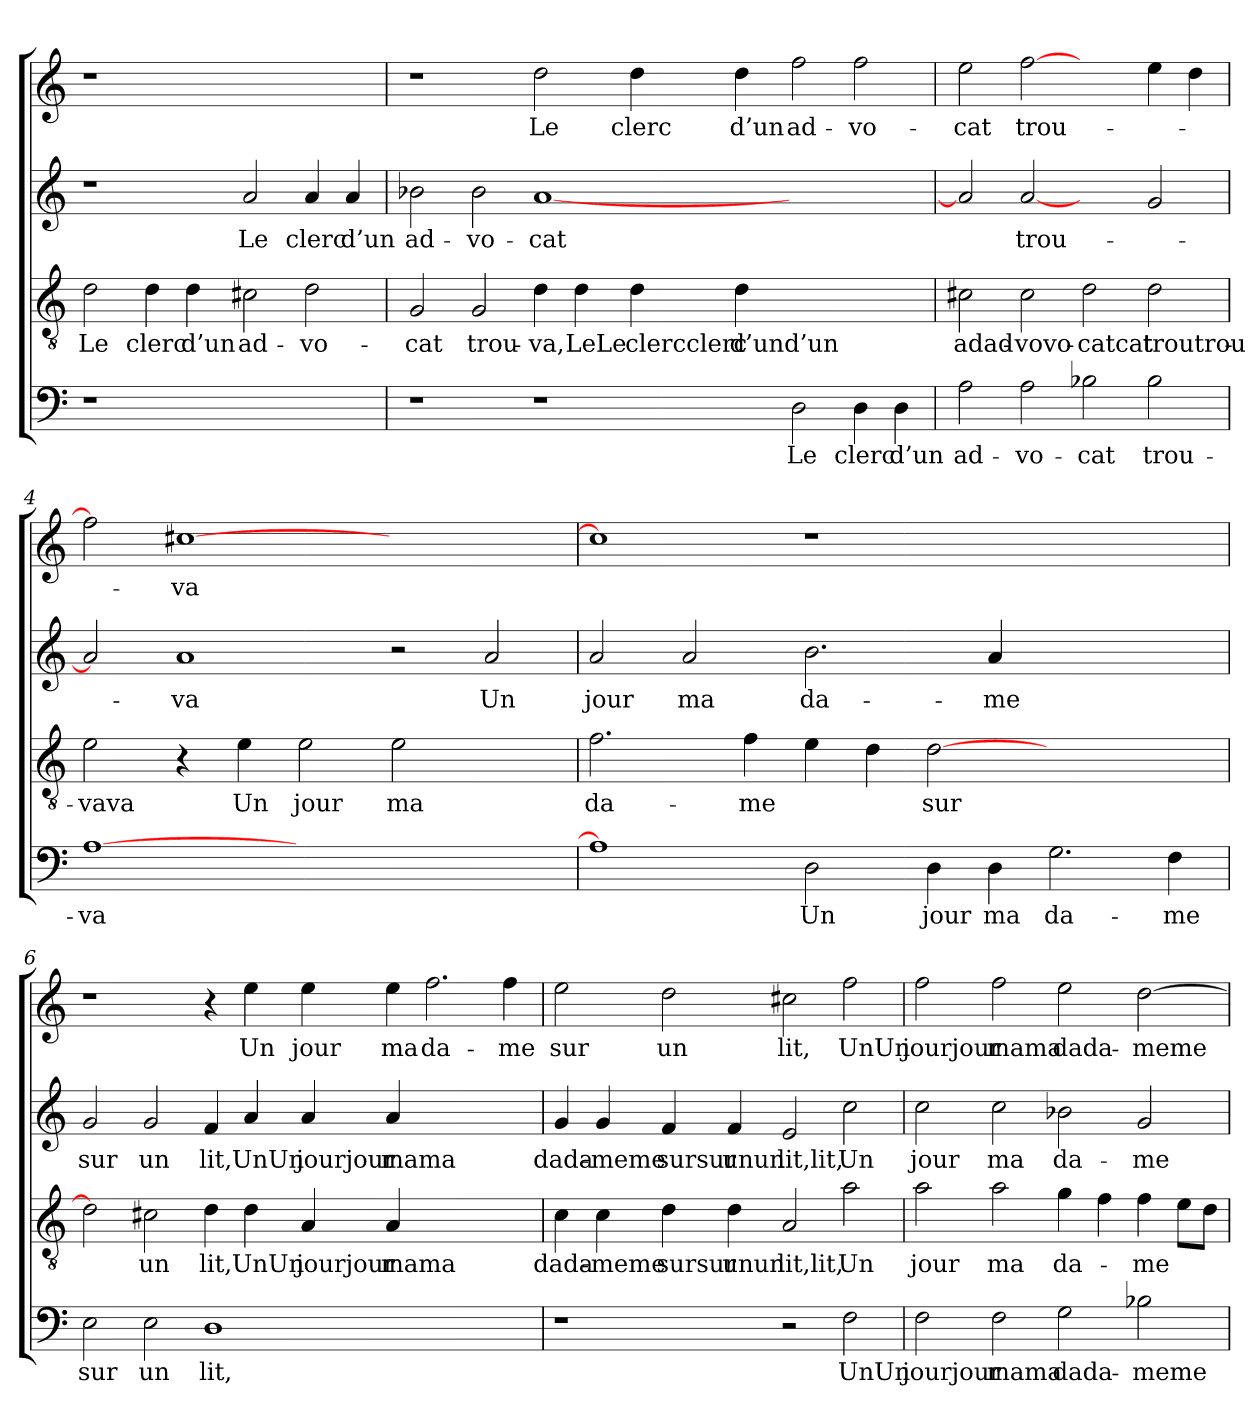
**kern	**text	**kern	**text	**kern	**text	**kern	**text
*part4	*part4	*part3	*part3	*part2	*part2	*part1	*part1
*staff4	*staff4	*staff3	*staff3	*staff2	*staff2	*staff1	*staff1
*clefF4	*	*clefGv2	*	*clefG2	*	*clefG2	*
*k[]	*	*k[]	*	*k[]	*	*k[]	*
=1	=1	=1	=1	=1	=1	=1	=1
1r	.	2d	Le	1r	.	1r	.
.	.	4d	clerc	.	.	.	.
.	.	4d	d’un	.	.	.	.
1ryy	.	2c#X	ad-	2a	Le	1ryy	.
.	.	2d	-vo-	4a	clerc	.	.
.	.	.	.	4a	d’un	.	.
=2	=2	=2	=2	=2	=2	=2	=2
1r	.	2G	-cat	2b-X	ad-	1r	.
.	.	2G	trou-	2b-	-vo-	.	.
1r	.	4d	-va,	[1a	-cat	2dd	Le
.	.	4d	LeLe	.	.	.	.
.	.	4d	clercclerc	.	.	4dd	clerc
.	.	4d	d’und’un	.	.	4dd	d’un
2D	Le	1ryy	.	1ryy	.	2ff	ad-
4D	clerc	.	.	.	.	2ff	-vo-
4D	d’un	.	.	.	.	.	.
=3	=3	=3	=3	=3	=3	=3	=3
2A	ad-	2c#X	adad-	2a]	.	2ee	-cat
2A	-vo-	2c#	-vovo-	[2a	trou-	[2ff	trou-
2B-X	-cat	2d	-catcat	2ryy	.	2ryy	.
2B-	trou-	2d	troutrou-	2g	.	4ee	.
.	.	.	.	.	.	4dd	.
!!LO:LB:g=z
=4	=4	=4	=4	=4	=4	=4	=4
[1A	-va	2e	-vava	2a]	.	2ff]	.
.	.	4r	.	1a	-va	[1cc#X	-va
.	.	4e	Un	.	.	.	.
1.ryy	.	2e	jour	.	.	.	.
.	.	2e	ma	2r	.	1ryy	.
.	.	2ryy	.	2a	Un	.	.
=5	=5	=5	=5	=5	=5	=5	=5
1A]	.	2.f	da-	2a	jour	1cc#]	.
.	.	.	.	2a	ma	.	.
.	.	4f	-me	.	.	.	.
2D	Un	4e	.	2.b	da-	1r	.
.	.	4d	.	.	.	.	.
4D	jour	[2d	sur	.	.	.	.
4D	ma	.	.	4a	-me	.	.
2.G	da-	1ryy	.	1ryy	.	1ryy	.
4F	-me	.	.	.	.	.	.
=6	=6	=6	=6	=6	=6	=6	=6
2E	sur	2d]	.	2g	sur	1r	.
2E	un	2c#X	un	2g	un	.	.
1D	lit,	4d	lit,	4f	lit,	4r	.
.	.	4d	UnUn	4a	UnUn	4ee	Un
.	.	4A	jourjour	4a	jourjour	4ee	jour
.	.	4A	mama	4a	mama	4ee	ma
1ryy	.	1ryy	.	1ryy	.	2.ff	da-
.	.	.	.	.	.	4ff	-me
=7	=7	=7	=7	=7	=7	=7	=7
1r	.	4c	dada-	4g	dada-	2ee	sur
.	.	4c	-meme	4g	-meme	.	.
.	.	4d	sursur	4f	sursur	2dd	un
.	.	4d	unun	4f	unun	.	.
2r	.	2A	lit,lit,	2e	lit,lit,	2cc#X	lit,
2F	UnUn	2a	Un	2cc	Un	2ff	UnUn
!!LO:LB:g=z
=8	=8	=8	=8	=8	=8	=8	=8
2F	jourjour	2a	jour	2cc	jour	2ff	jourjour
2F	mama	2a	ma	2cc	ma	2ff	mama
2G	dada-	4g	da-	2b-X	da-	2ee	dada-
.	.	4f	.	.	.	.	.
2B-X	-meme	4f	-me	2g	-me	[2dd	-meme
.	.	8eL	.	.	.	.	.
.	.	8dJ	.	.	.	.	.
=	=	=	=	=	=	=	=
*-	*-	*-	*-	*-	*-	*-	*-
